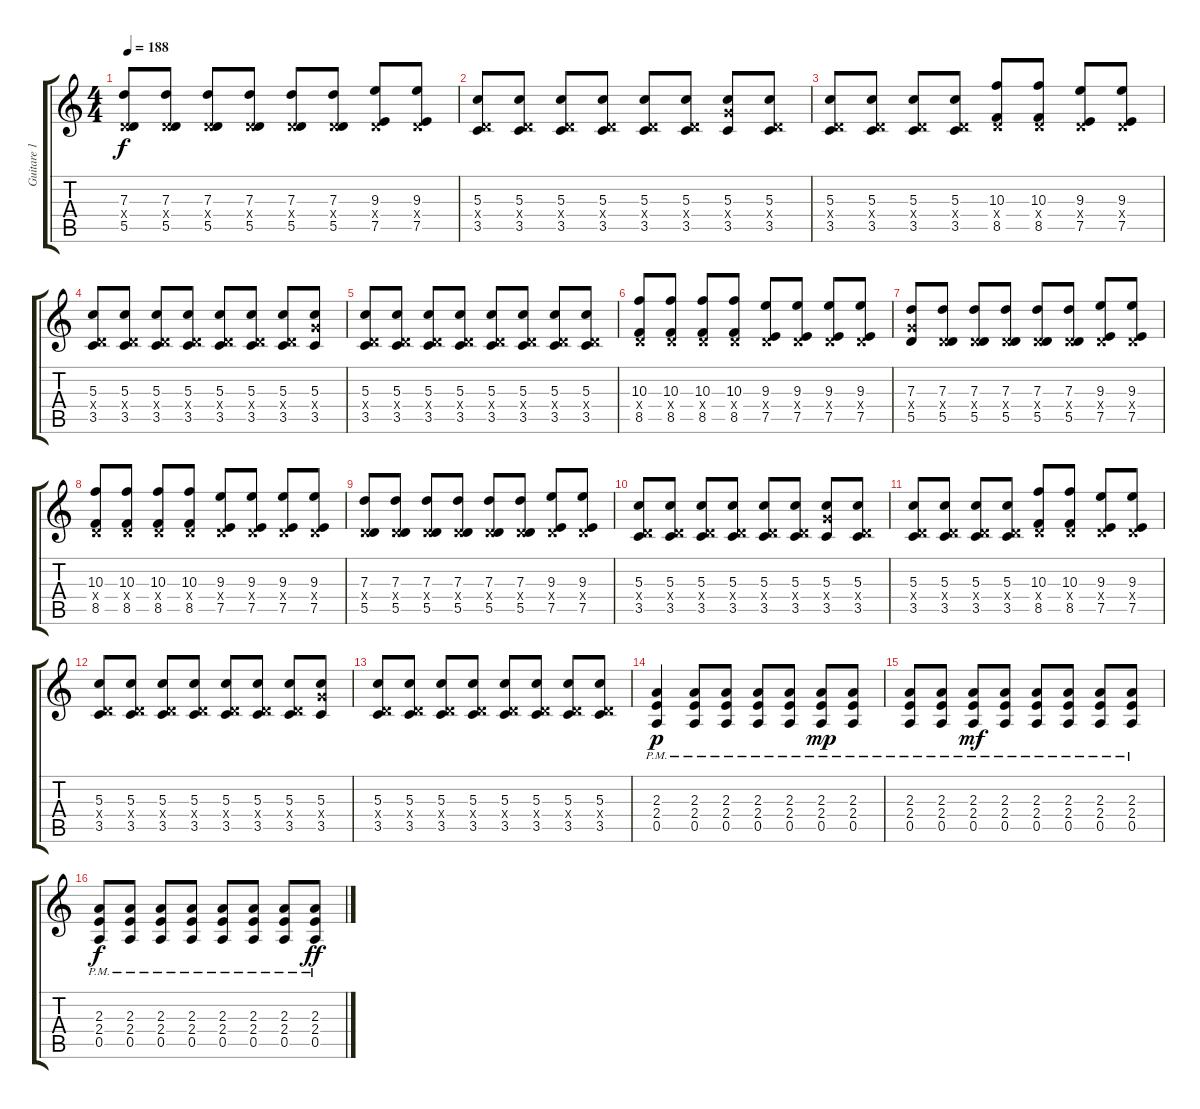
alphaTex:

\track ("Guitare 1 - Brian Baker" "Guitare 1 ") {instrument distortionguitar}
\staff {score tabs}
\tuning (E4 B3 G3 D3 A2 E2) {hide}
\ts (4 4)
\tempo 188
\clef g2
\ks c
(7.3 0.4{x} 5.5).8{dy f} (7.3 0.4{x} 5.5).8 (7.3 0.4{x} 5.5).8 (7.3 0.4{x} 5.5).8 (7.3 0.4{x} 5.5).8 (7.3 0.4{x} 5.5).8 (9.3 0.4{x} 7.5).8 (9.3 0.4{x} 7.5).8 |
(5.3 0.4{x} 3.5).8 (5.3 0.4{x} 3.5).8 (5.3 0.4{x} 3.5).8 (5.3 0.4{x} 3.5).8 (5.3 0.4{x} 3.5).8 (5.3 0.4{x} 3.5).8 (5.3 5.4{x} 3.5).8 (5.3 0.4{x} 3.5).8 |
(5.3 0.4{x} 3.5).8 (5.3 0.4{x} 3.5).8 (5.3 0.4{x} 3.5).8 (5.3 0.4{x} 3.5).8 (10.3 0.4{x} 8.5).8 (10.3 0.4{x} 8.5).8 (9.3 0.4{x} 7.5).8 (9.3 0.4{x} 7.5).8 |
(5.3 0.4{x} 3.5).8 (5.3 0.4{x} 3.5).8 (5.3 0.4{x} 3.5).8 (5.3 0.4{x} 3.5).8 (5.3 0.4{x} 3.5).8 (5.3 0.4{x} 3.5).8 (5.3 0.4{x} 3.5).8 (5.3 5.4{x} 3.5).8 |
(5.3 0.4{x} 3.5).8 (5.3 0.4{x} 3.5).8 (5.3 0.4{x} 3.5).8 (5.3 0.4{x} 3.5).8 (5.3 0.4{x} 3.5).8 (5.3 0.4{x} 3.5).8 (5.3 0.4{x} 3.5).8 (5.3 0.4{x} 3.5).8 |
(10.3 0.4{x} 8.5).8 (10.3 0.4{x} 8.5).8 (10.3 0.4{x} 8.5).8 (10.3 0.4{x} 8.5).8 (9.3 0.4{x} 7.5).8 (9.3 0.4{x} 7.5).8 (9.3 0.4{x} 7.5).8 (9.3 0.4{x} 7.5).8 |
(7.3 5.4{x} 5.5).8 (7.3 0.4{x} 5.5).8 (7.3 0.4{x} 5.5).8 (7.3 0.4{x} 5.5).8 (7.3 0.4{x} 5.5).8 (7.3 0.4{x} 5.5).8 (9.3 0.4{x} 7.5).8 (9.3 0.4{x} 7.5).8 |
(10.3 0.4{x} 8.5).8 (10.3 0.4{x} 8.5).8 (10.3 0.4{x} 8.5).8 (10.3 0.4{x} 8.5).8 (9.3 0.4{x} 7.5).8 (9.3 0.4{x} 7.5).8 (9.3 0.4{x} 7.5).8 (9.3 0.4{x} 7.5).8 |
(7.3 0.4{x} 5.5).8 (7.3 0.4{x} 5.5).8 (7.3 0.4{x} 5.5).8 (7.3 0.4{x} 5.5).8 (7.3 0.4{x} 5.5).8 (7.3 0.4{x} 5.5).8 (9.3 0.4{x} 7.5).8 (9.3 0.4{x} 7.5).8 |
(5.3 0.4{x} 3.5).8 (5.3 0.4{x} 3.5).8 (5.3 0.4{x} 3.5).8 (5.3 0.4{x} 3.5).8 (5.3 0.4{x} 3.5).8 (5.3 0.4{x} 3.5).8 (5.3 5.4{x} 3.5).8 (5.3 0.4{x} 3.5).8 |
(5.3 0.4{x} 3.5).8 (5.3 0.4{x} 3.5).8 (5.3 0.4{x} 3.5).8 (5.3 0.4{x} 3.5).8 (10.3 0.4{x} 8.5).8 (10.3 0.4{x} 8.5).8 (9.3 0.4{x} 7.5).8 (9.3 0.4{x} 7.5).8 |
(5.3 0.4{x} 3.5).8 (5.3 0.4{x} 3.5).8 (5.3 0.4{x} 3.5).8 (5.3 0.4{x} 3.5).8 (5.3 0.4{x} 3.5).8 (5.3 0.4{x} 3.5).8 (5.3 0.4{x} 3.5).8 (5.3 5.4{x} 3.5).8 |
(5.3 0.4{x} 3.5).8 (5.3 0.4{x} 3.5).8 (5.3 0.4{x} 3.5).8 (5.3 0.4{x} 3.5).8 (5.3 0.4{x} 3.5).8 (5.3 0.4{x} 3.5).8 (5.3 0.4{x} 3.5).8 (5.3 0.4{x} 3.5).8 |
(2.3{pm} 2.4{pm} 0.5{pm}).4{dy p} (2.3{pm} 2.4{pm} 0.5{pm}).8 (2.3{pm} 2.4{pm} 0.5{pm}).8 (2.3{pm} 2.4{pm} 0.5{pm}).8 (2.3{pm} 2.4{pm} 0.5{pm}).8 (2.3{pm} 2.4{pm} 0.5{pm}).8{dy mp} (2.3{pm} 2.4{pm} 0.5{pm}).8 |
(2.3{pm} 2.4{pm} 0.5{pm}).8 (2.3{pm} 2.4{pm} 0.5{pm}).8 (2.3{pm} 2.4{pm} 0.5{pm}).8{dy mf} (2.3{pm} 2.4{pm} 0.5{pm}).8 (2.3{pm} 2.4{pm} 0.5{pm}).8 (2.3{pm} 2.4{pm} 0.5{pm}).8 (2.3{pm} 2.4{pm} 0.5{pm}).8 (2.3{pm} 2.4{pm} 0.5{pm}).8 |
(2.3{pm} 2.4{pm} 0.5{pm}).8{dy f} (2.3{pm} 2.4{pm} 0.5{pm}).8 (2.3{pm} 2.4{pm} 0.5{pm}).8 (2.3{pm} 2.4{pm} 0.5{pm}).8 (2.3{pm} 2.4{pm} 0.5{pm}).8 (2.3{pm} 2.4{pm} 0.5{pm}).8 (2.3{pm} 2.4{pm} 0.5{pm}).8 (2.3{pm} 2.4{pm} 0.5{pm}).8{dy ff}
